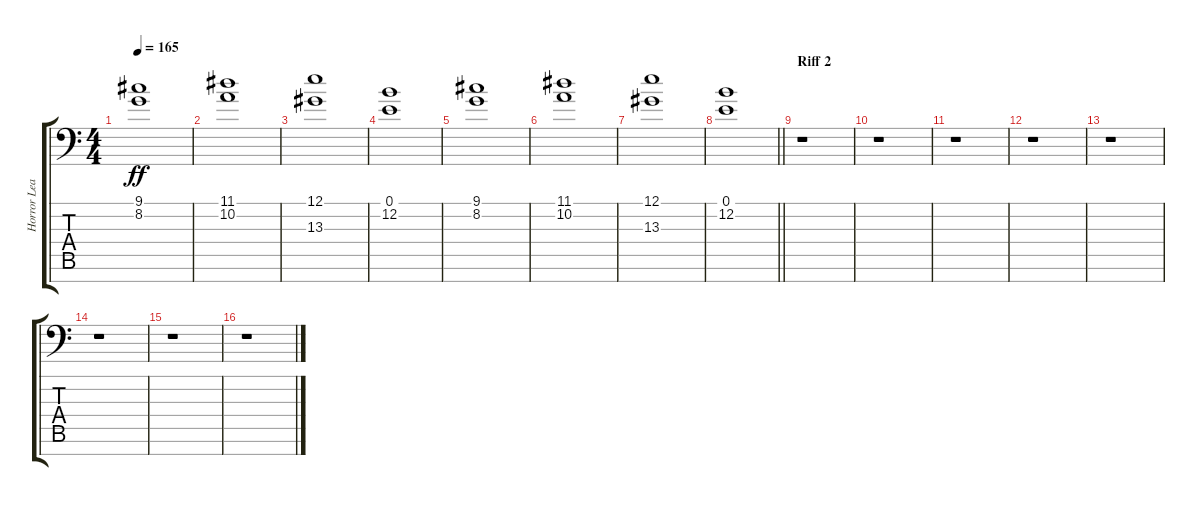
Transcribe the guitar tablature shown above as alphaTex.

\track ("Horror Lead" "Horror Lea") {instrument lead2sawtooth}
\staff {score tabs}
\tuning (E4 B3 G3 D3 A2 E2 C-1) {hide}
\ts (4 4)
\tempo 165
\clef f4
\ks c
(9.1 8.2).1{dy ff} |
(11.1 10.2).1 |
(12.1 13.3).1 |
(0.1 12.2).1 |
(9.1 8.2).1 |
(11.1 10.2).1 |
(12.1 13.3).1 |
\barLineRight lightlight
(0.1 12.2).1 |
\section ("" "Riff 2")
r.1 |
r.1 |
r.1 |
r.1 |
r.1 |
r.1 |
r.1 |
r.1
